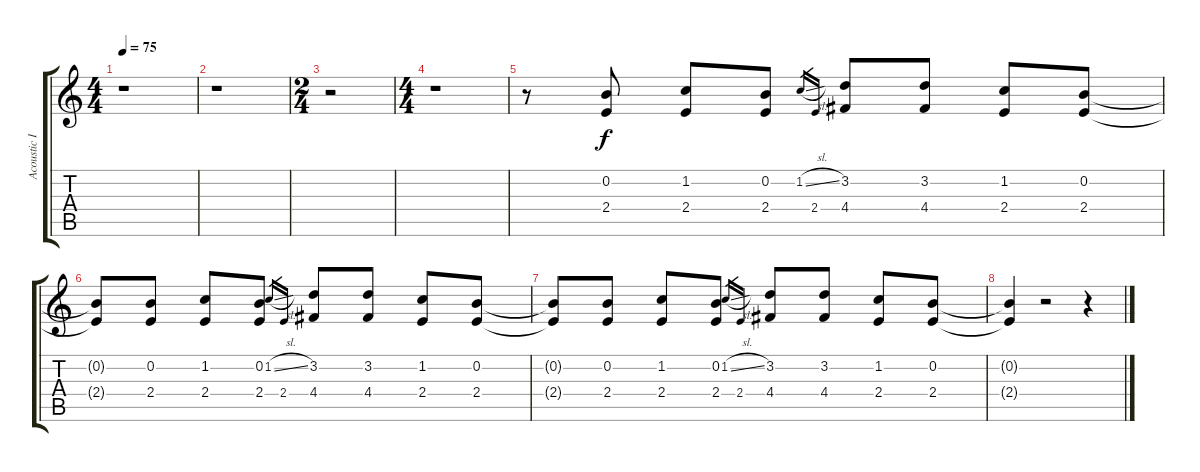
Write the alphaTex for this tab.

\track ("Acoustic II" "Acoustic I") {instrument acousticguitarsteel}
\staff {score tabs}
\tuning (E4 B3 G3 D3 A2 E2) {hide}
\ts (4 4)
\tempo 75
\clef g2
\ks aminor
r.1{dy f} |
r.1 |
\ts (2 4)
r.2 |
\ts (4 4)
r.1 |
r.8 (0.2 2.4).8 (1.2 2.4).8 (0.2 2.4).8 1.2{sl}.16{gr} 2.4.16{gr} (3.2 4.4).8 (3.2 4.4).8 (1.2 2.4).8 (0.2 2.4).8 |
(0.2{t} 2.4{t}).8 (0.2 2.4).8 (1.2 2.4).8 (0.2 2.4).8 1.2{sl}.16{gr} 2.4.16{gr} (3.2 4.4).8 (3.2 4.4).8 (1.2 2.4).8 (0.2 2.4).8 |
(0.2{t} 2.4{t}).8 (0.2 2.4).8 (1.2 2.4).8 (0.2 2.4).8 1.2{sl}.16{gr} 2.4.16{gr} (3.2 4.4).8 (3.2 4.4).8 (1.2 2.4).8 (0.2 2.4).8 |
(0.2{t} 2.4{t}).4 r.2 r.4
